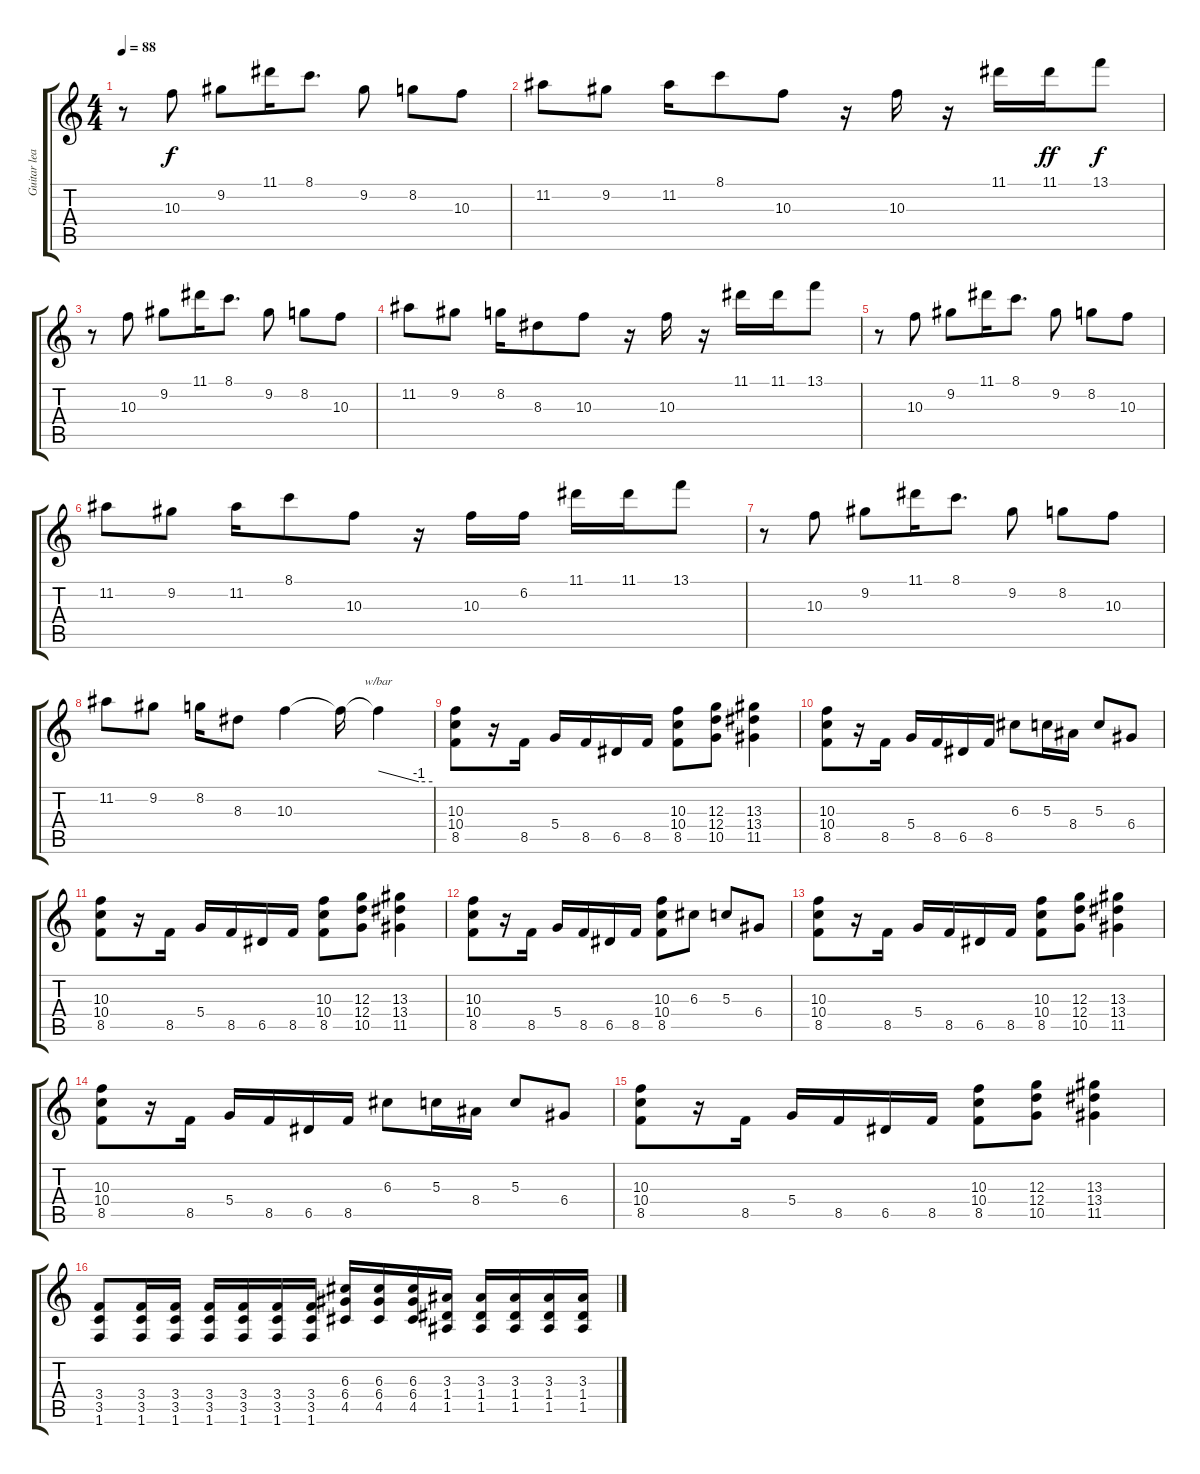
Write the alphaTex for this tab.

\track ("Guitar lead" "Guitar lea") {instrument electricguitarclean}
\staff {score tabs}
\tuning (E4 B3 G3 D3 A2 E2) {hide}
\ts (4 4)
\tempo 88
\clef g2
\ks c
r.8{dy f volume 16 instrument distortionguitar} 10.3.8 9.2.8 11.1.16 8.1.8{d} 9.2.8 8.2.8 10.3.8 |
11.2.8 9.2.8 11.2.16 8.1.8 10.3.8 r.16 10.3.16 r.16 11.1.16 11.1.16{dy ff} 13.1.8{dy f} |
r.8 10.3.8 9.2.8 11.1.16 8.1.8{d} 9.2.8 8.2.8 10.3.8 |
11.2.8 9.2.8 8.2.16 8.3.8 10.3.8 r.16 10.3.16 r.16 11.1.16 11.1.16 13.1.8 |
r.8 10.3.8 9.2.8 11.1.16 8.1.8{d} 9.2.8 8.2.8 10.3.8 |
11.2.8 9.2.8 11.2.16 8.1.8 10.3.8 r.16 10.3.16 6.2.16 11.1.16 11.1.16 13.1.8 |
r.8 10.3.8 9.2.8 11.1.16 8.1.8{d} 9.2.8 8.2.8 10.3.8 |
11.2.8 9.2.8 8.2.16 8.3.8 10.3.4 10.3{t}.16 10.3{t}.4{tbe (custom default 0 0 45 -4 60 -4)} |
(10.3 10.4 8.5).8 r.16 8.5.16 5.4.16 8.5.16 6.5.16 8.5.16 (10.3 10.4 8.5).8 (12.3 12.4 10.5).8 (13.3 13.4 11.5).4 |
(10.3 10.4 8.5).8 r.16 8.5.16 5.4.16 8.5.16 6.5.16 8.5.16 6.3.8 5.3.16 8.4.16 5.3.8 6.4.8 |
(10.3 10.4 8.5).8 r.16 8.5.16 5.4.16 8.5.16 6.5.16 8.5.16 (10.3 10.4 8.5).8 (12.3 12.4 10.5).8 (13.3 13.4 11.5).4 |
(10.3 10.4 8.5).8 r.16 8.5.16 5.4.16 8.5.16 6.5.16 8.5.16 (10.3 10.4 8.5).8 6.3.8 5.3.8 6.4.8 |
(10.3 10.4 8.5).8 r.16 8.5.16 5.4.16 8.5.16 6.5.16 8.5.16 (10.3 10.4 8.5).8 (12.3 12.4 10.5).8 (13.3 13.4 11.5).4 |
(10.3 10.4 8.5).8 r.16 8.5.16 5.4.16 8.5.16 6.5.16 8.5.16 6.3.8 5.3.16 8.4.16 5.3.8 6.4.8 |
(10.3 10.4 8.5).8 r.16 8.5.16 5.4.16 8.5.16 6.5.16 8.5.16 (10.3 10.4 8.5).8 (12.3 12.4 10.5).8 (13.3 13.4 11.5).4 |
(3.4 3.5 1.6).8 (3.4 3.5 1.6).16 (3.4 3.5 1.6).16 (3.4 3.5 1.6).16 (3.4 3.5 1.6).16 (3.4 3.5 1.6).16 (3.4 3.5 1.6).16 (6.3 6.4 4.5).16 (6.3 6.4 4.5).16 (6.3 6.4 4.5).16 (3.3 1.4 1.5).16 (3.3 1.4 1.5).16 (3.3 1.4 1.5).16 (3.3 1.4 1.5).16 (3.3 1.4 1.5).16
